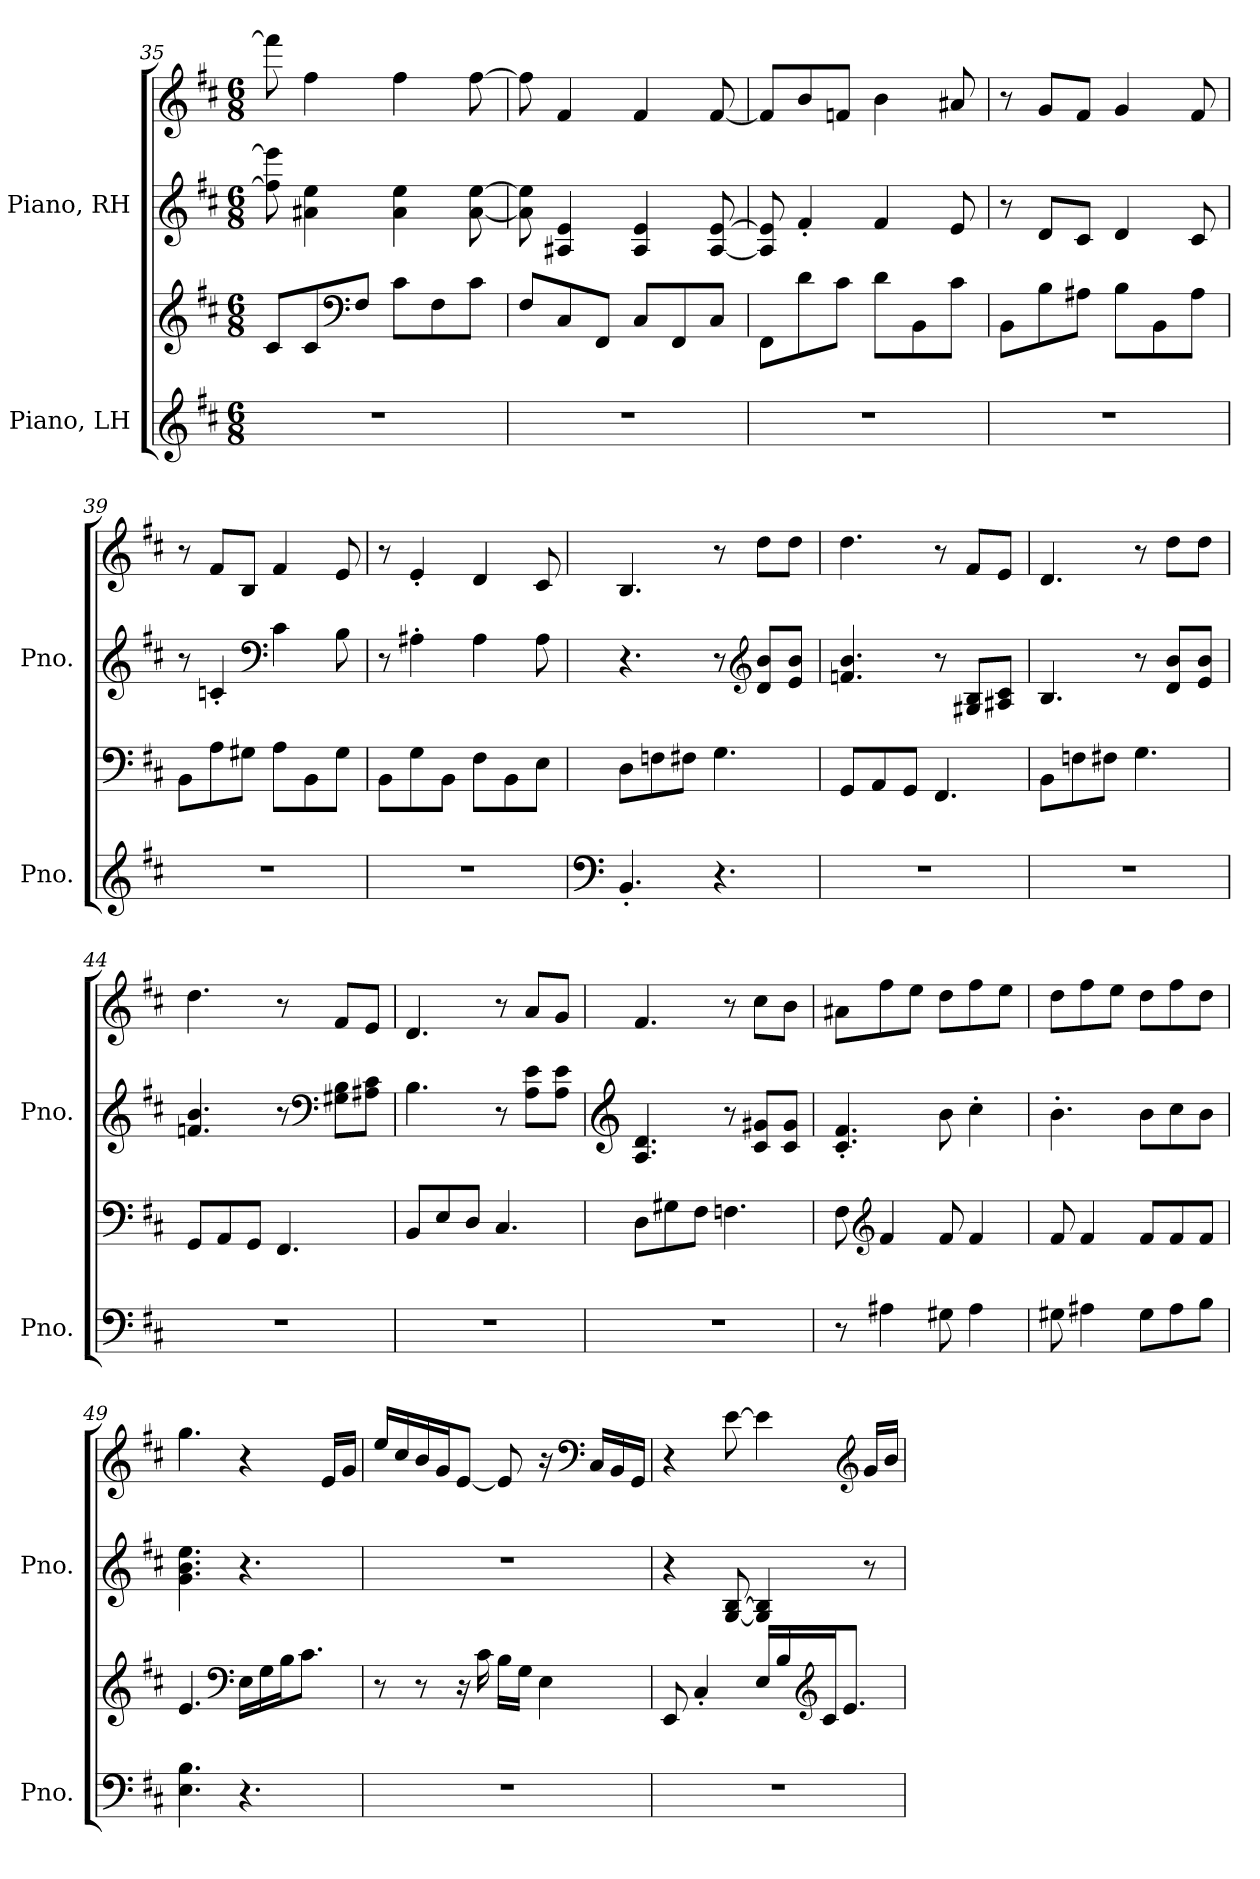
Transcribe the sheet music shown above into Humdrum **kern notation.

**kern	**kern	**kern	**kern
*part2	*part2	*part1	*part1
*staff4	*staff3	*staff2	*staff1
*I"Piano, LH	*	*I"Piano, RH	*
*I'Pno.	*	*I'Pno.	*
!!LO:LB:g=z
*clefG2	*clefG2	*clefG2	*clefG2
*k[f#c#]	*k[f#c#]	*k[f#c#]	*k[f#c#]
*M6/8	*M6/8	*M6/8	*M6/8
=35	=35	=35	=35
2.r	8c#/L	8ff#\] 8eee\]	8fff#\]
.	8c#/	4a#X\ 4ee\	4ff#\
*	*clefF4	*	*
.	8F#/J	.	.
.	8c#\L	4a#\ 4ee\	4ff#\
.	8F#\	.	.
.	8c#\J	[8a#\ [8ee\	[8ff#\
=36	=36	=36	=36
2.r	8F#/L	8a#\] 8ee\]	8ff#\]
.	8C#/	4A#X/ 4e/	4f#/
.	8FF#/J	.	.
.	8C#/L	4A#/ 4e/	4f#/
.	8FF#/	.	.
.	8C#/J	[8A#/ [8e/	[8f#/
=37	=37	=37	=37
2.r	8FF#\L	8A#/] 8e/]	8f#/L]
.	8d\	4f#'/	8b/
.	8c#\J	.	8fn/J
.	8d\L	4f#/	4b\
.	8BB\	.	.
.	8c#\J	8e/	8a#X/
=38	=38	=38	=38
2.r	8BB\L	8r	8r
.	8B\	8d/L	8g/L
.	8A#X\J	8c#/J	8f#/J
.	8B\L	4d/	4g/
.	8BB\	.	.
.	8A#\J	8c#/	8f#/
!!LO:PB:g=z
=39	=39	=39	=39
2.r	8BB\L	8r	8r
.	8A\	4cn'/	8f#/L
.	8G#X\J	.	8B/J
*	*	*clefF4	*
.	8A\L	4c\	4f#/
.	8BB\	.	.
.	8G#\J	8B\	8e/
=40	=40	=40	=40
2.r	8BB\L	8r	8r
.	8G\	4A#X'\	4e'/
.	8BB\J	.	.
.	8F#\L	4A#\	4d/
.	8BB\	.	.
.	8E\J	8A#\	8c#/
=41	=41	=41	=41
*clefF4	*	*	*
4.BB'/	8D\L	4.r	4.B/
.	8Fn\	.	.
.	8F#X\J	.	.
4.r	4.G\	8r	8r
*	*	*clefG2	*
.	.	8d/ 8b/L	8dd\L
.	.	8e/ 8b/J	8dd\J
=42	=42	=42	=42
2.r	8GG/L	4.fn/ 4.b/	4.dd\
.	8AA/	.	.
.	8GG/J	.	.
.	4.FF#/	8r	8r
.	.	8G#X/ 8B/L	8f#/L
.	.	8A#X/ 8c#/J	8e/J
!!LO:LB:g=z
=43	=43	=43	=43
2.r	8BB\L	4.B/	4.d/
.	8Fn\	.	.
.	8F#X\J	.	.
.	4.G\	8r	8r
.	.	8d/ 8b/L	8dd\L
.	.	8e/ 8b/J	8dd\J
=44	=44	=44	=44
2.r	8GG/L	4.fn/ 4.b/	4.dd\
.	8AA/	.	.
.	8GG/J	.	.
.	4.FF#/	8r	8r
*	*	*clefF4	*
.	.	8G#X\ 8B\L	8f#/L
.	.	8A#X\ 8c#\J	8e/J
=45	=45	=45	=45
2.r	8BB/L	4.B\	4.d/
.	8E/	.	.
.	8D/J	.	.
.	4.C#/	8r	8r
.	.	8A\ 8e\L	8a/L
.	.	8A\ 8e\J	8g/J
=46	=46	=46	=46
*	*	*clefG2	*
2.r	8D\L	4.A/ 4.d/	4.f#/
.	8G#X\	.	.
.	8F#\J	.	.
.	4.Fn\	8r	8r
.	.	8c#/ 8g#X/L	8cc#\L
.	.	8c#/ 8g#/J	8b\J
!!LO:LB:g=z
=47	=47	=47	=47
8r	8F#\	4.c#/' 4.f#/'	8a#X\L
*	*clefG2	*	*
4A#X\	4f#/	.	8ff#\
.	.	.	8ee\J
8G#X\	8f#/	8b\	8dd\L
4A#\	4f#/	4cc#'\	8ff#\
.	.	.	8ee\J
=48	=48	=48	=48
8G#X\	8f#/	4.b'\	8dd\L
4A#X\	4f#/	.	8ff#\
.	.	.	8ee\J
8G#\L	8f#/L	8b\L	8dd\L
8A#\	8f#/	8cc#\	8ff#\
8B\J	8f#/J	8b\J	8dd\J
=49	=49	=49	=49
4.E\ 4.B\	4.e/	4.g\ 4.b\ 4.ee\	4.gg\
*	*clefF4	*	*
4.r	16E\LL	4.r	4r
.	16G\	.	.
.	16B\J	.	.
.	8.c#\J	.	.
.	.	.	16e/LL
.	.	.	16g/JJ
=50	=50	=50	=50
2.r	8r	2.r	16ee/LL
.	.	.	16cc#/
.	8r	.	16b/
.	.	.	16g/J
.	16r	.	[8e/J
.	16c#\	.	.
.	16B\LL	.	8e/]
.	16G\JJ	.	.
.	4E\	.	16r
*	*	*	*clefF4
.	.	.	16C#/LL
.	.	.	16BB/
.	.	.	16GG/JJ
!!LO:PB:g=z
=51	=51	=51	=51
2.r	8EE/	4r	4r
.	4C#'/	.	.
.	.	[8G/ [8B/	[8e\
.	16E/LL	4G/] 4B/]	4e\]
.	16B/	.	.
*	*clefG2	*	*
.	16c#/J	.	.
.	8.e/J	.	.
*	*	*	*clefG2
.	.	8r	16g/LL
.	.	.	16b/JJ
=	=	=	=
*-	*-	*-	*-
